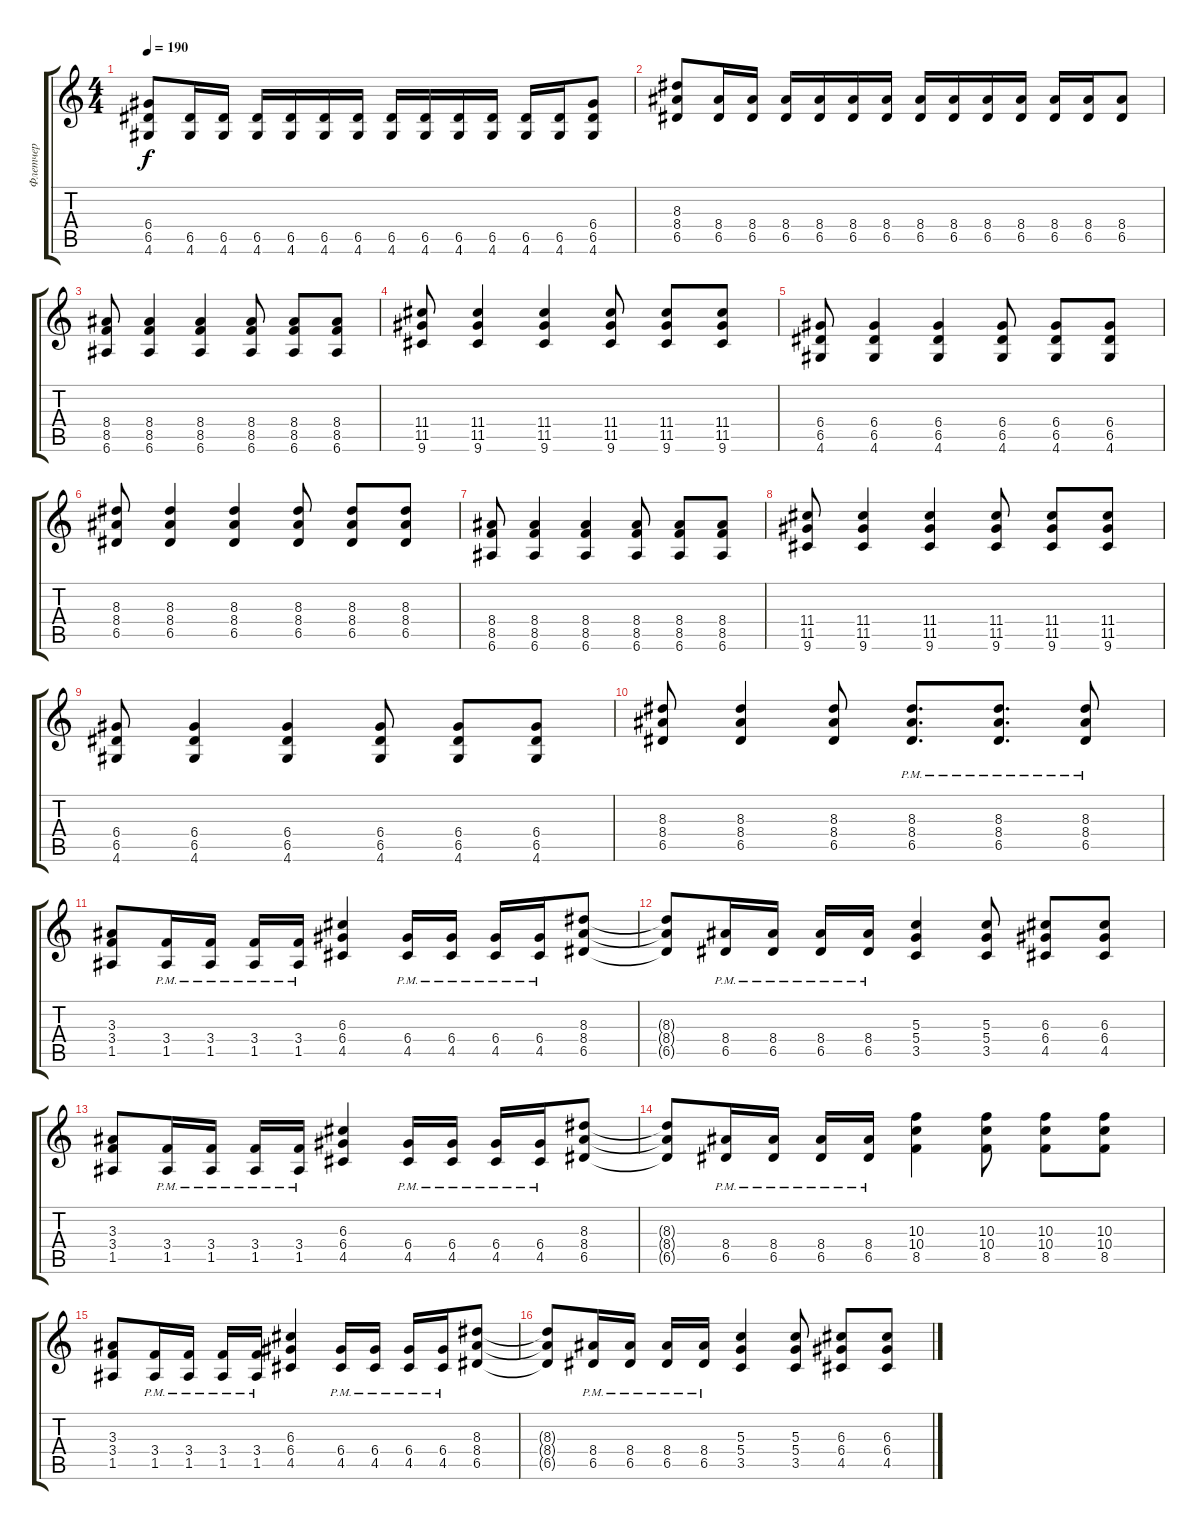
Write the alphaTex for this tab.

\track ("Флетчер" "Флетчер") {instrument distortionguitar}
\staff {score tabs}
\tuning (E4 B3 G3 D3 A2 E2) {hide}
\ts (4 4)
\tempo 190
\clef g2
\ks c
(6.4 6.5 4.6).8{dy f} (6.5 4.6).16 (6.5 4.6).16 (6.5 4.6).16 (6.5 4.6).16 (6.5 4.6).16 (6.5 4.6).16 (6.5 4.6).16 (6.5 4.6).16 (6.5 4.6).16 (6.5 4.6).16 (6.5 4.6).16 (6.5 4.6).16 (6.4 6.5 4.6).8 |
(8.3 8.4 6.5).8 (8.4 6.5).16 (8.4 6.5).16 (8.4 6.5).16 (8.4 6.5).16 (8.4 6.5).16 (8.4 6.5).16 (8.4 6.5).16 (8.4 6.5).16 (8.4 6.5).16 (8.4 6.5).16 (8.4 6.5).16 (8.4 6.5).16 (8.4 6.5).8 |
(8.4 8.5 6.6).8 (8.4 8.5 6.6).4 (8.4 8.5 6.6).4 (8.4 8.5 6.6).8 (8.4 8.5 6.6).8 (8.4 8.5 6.6).8 |
(11.4 11.5 9.6).8 (11.4 11.5 9.6).4 (11.4 11.5 9.6).4 (11.4 11.5 9.6).8 (11.4 11.5 9.6).8 (11.4 11.5 9.6).8 |
(6.4 6.5 4.6).8 (6.4 6.5 4.6).4 (6.4 6.5 4.6).4 (6.4 6.5 4.6).8 (6.4 6.5 4.6).8 (6.4 6.5 4.6).8 |
(8.3 8.4 6.5).8 (8.3 8.4 6.5).4 (8.3 8.4 6.5).4 (8.3 8.4 6.5).8 (8.3 8.4 6.5).8 (8.3 8.4 6.5).8 |
(8.4 8.5 6.6).8 (8.4 8.5 6.6).4 (8.4 8.5 6.6).4 (8.4 8.5 6.6).8 (8.4 8.5 6.6).8 (8.4 8.5 6.6).8 |
(11.4 11.5 9.6).8 (11.4 11.5 9.6).4 (11.4 11.5 9.6).4 (11.4 11.5 9.6).8 (11.4 11.5 9.6).8 (11.4 11.5 9.6).8 |
(6.4 6.5 4.6).8 (6.4 6.5 4.6).4 (6.4 6.5 4.6).4 (6.4 6.5 4.6).8 (6.4 6.5 4.6).8 (6.4 6.5 4.6).8 |
(8.3 8.4 6.5).8 (8.3 8.4 6.5).4 (8.3 8.4 6.5).8 (8.3{pm} 8.4{pm} 6.5{pm}).8{d} (8.3{pm} 8.4{pm} 6.5{pm}).8{d} (8.3{pm} 8.4{pm} 6.5{pm}).8 |
(3.3 3.4 1.5).8 (3.4{pm} 1.5{pm}).16 (3.4{pm} 1.5{pm}).16 (3.4{pm} 1.5{pm}).16 (3.4{pm} 1.5{pm}).16 (6.3 6.4 4.5).4 (6.4{pm} 4.5{pm}).16 (6.4{pm} 4.5{pm}).16 (6.4{pm} 4.5{pm}).16 (6.4{pm} 4.5{pm}).16 (8.3 8.4 6.5).8 |
(8.3{t} 8.4{t} 6.5{t}).8 (8.4{pm} 6.5{pm}).16 (8.4{pm} 6.5{pm}).16 (8.4{pm} 6.5{pm}).16 (8.4{pm} 6.5{pm}).16 (5.3 5.4 3.5).4 (5.3 5.4 3.5).8 (6.3 6.4 4.5).8 (6.3 6.4 4.5).8 |
(3.3 3.4 1.5).8 (3.4{pm} 1.5{pm}).16 (3.4{pm} 1.5{pm}).16 (3.4{pm} 1.5{pm}).16 (3.4{pm} 1.5{pm}).16 (6.3 6.4 4.5).4 (6.4{pm} 4.5{pm}).16 (6.4{pm} 4.5{pm}).16 (6.4{pm} 4.5{pm}).16 (6.4{pm} 4.5{pm}).16 (8.3 8.4 6.5).8 |
(8.3{t} 8.4{t} 6.5{t}).8 (8.4{pm} 6.5{pm}).16 (8.4{pm} 6.5{pm}).16 (8.4{pm} 6.5{pm}).16 (8.4{pm} 6.5{pm}).16 (10.3 10.4 8.5).4 (10.3 10.4 8.5).8 (10.3 10.4 8.5).8 (10.3 10.4 8.5).8 |
(3.3 3.4 1.5).8 (3.4{pm} 1.5{pm}).16 (3.4{pm} 1.5{pm}).16 (3.4{pm} 1.5{pm}).16 (3.4{pm} 1.5{pm}).16 (6.3 6.4 4.5).4 (6.4{pm} 4.5{pm}).16 (6.4{pm} 4.5{pm}).16 (6.4{pm} 4.5{pm}).16 (6.4{pm} 4.5{pm}).16 (8.3 8.4 6.5).8 |
(8.3{t} 8.4{t} 6.5{t}).8 (8.4{pm} 6.5{pm}).16 (8.4{pm} 6.5{pm}).16 (8.4{pm} 6.5{pm}).16 (8.4{pm} 6.5{pm}).16 (5.3 5.4 3.5).4 (5.3 5.4 3.5).8 (6.3 6.4 4.5).8 (6.3 6.4 4.5).8
